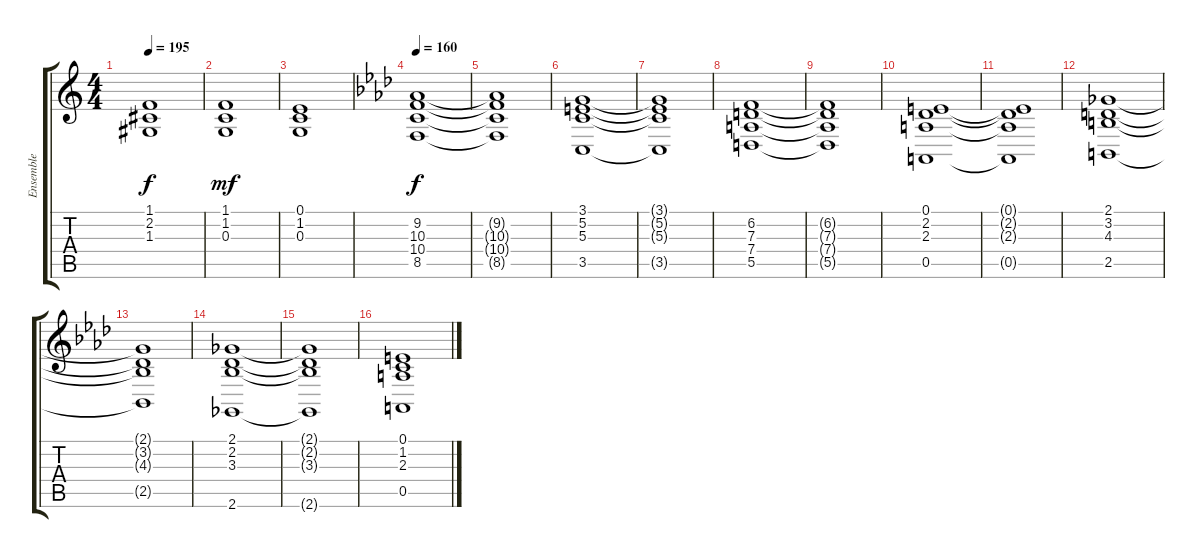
\track ("Ensemble" "Ensemble") {instrument stringensemble1}
\staff {score tabs}
\tuning (E4 B3 G3 D3 A2 E2) {hide}
\ts (4 4)
\tempo 195
\clef g2
\ks c
(1.1{t} 2.2{t} 1.3{t}).1{dy f} |
(1.1 1.2 0.3).1{dy mf} |
(0.1 1.2 0.3).1 |
\section ("" "")
\tempo 160
\ks fminor
(9.2 10.3 10.4 8.5).1{dy f} |
(9.2{t} 10.3{t} 10.4{t} 8.5{t}).1 |
(3.1 5.2 5.3 3.5).1 |
(3.1{t} 5.2{t} 5.3{t} 3.5{t}).1 |
(6.2 7.3 7.4 5.5).1 |
(6.2{t} 7.3{t} 7.4{t} 5.5{t}).1 |
(0.1 2.2 2.3 0.5).1 |
(0.1{t} 2.2{t} 2.3{t} 0.5{t}).1 |
(2.1 3.2 4.3 2.5).1 |
(2.1{t} 3.2{t} 4.3{t} 2.5{t}).1 |
(2.1 2.2 3.3 2.6).1 |
(2.1{t} 2.2{t} 3.3{t} 2.6{t}).1 |
(0.1 1.2 2.3 0.5).1
